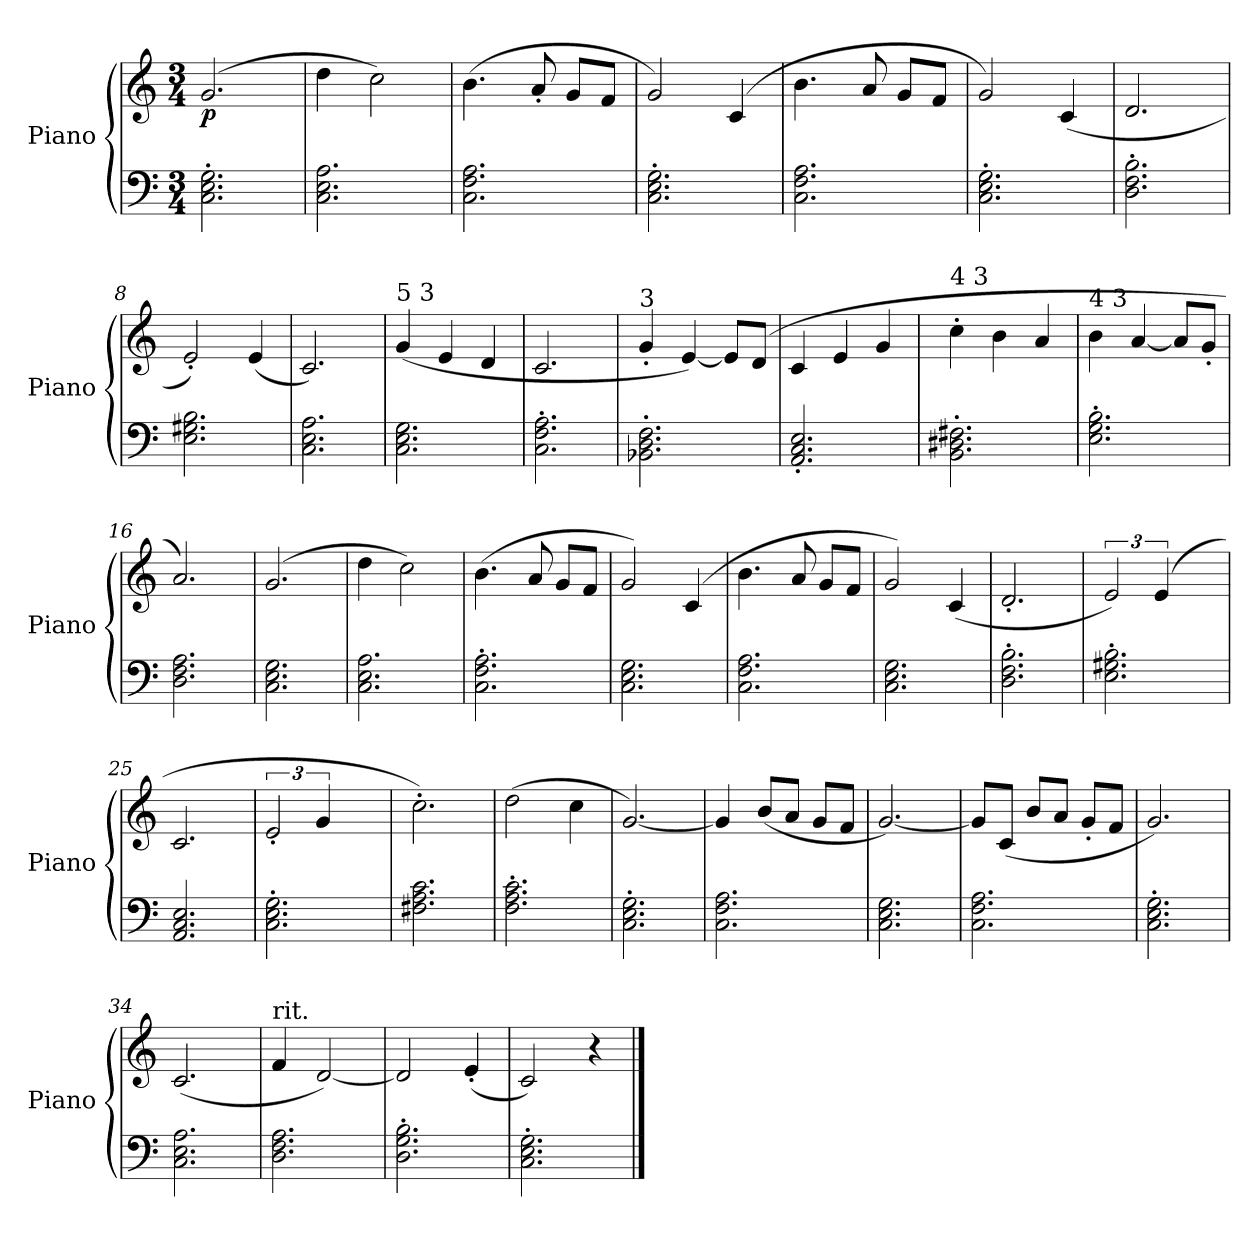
**kern	**kern	**dynam
*part1	*part1	*part1
*staff2	*staff1	*staff1/2
*I"Piano	*	*
*I'Piano	*	*
*clefF4	*clefG2	*
*M3/4	*M3/4	*
*MM113	*MM113	*
=1	=1	=1
!	!	!LO:DY:b
2.C\'< 2.E\'< 2.G\'<	(<2.g/	p
=2	=2	=2
2.C\ 2.E\ 2.A\	4dd\	.
.	2cc\)	.
=3	=3	=3
2.C\ 2.F\ 2.A\	(<4.b\	.
.	8a'>/	.
.	8g/L	.
.	8f/J	.
=4	=4	=4
2.C\'< 2.E\'< 2.G\'<	2g/)	.
.	(<4c/	.
=5	=5	=5
2.C\ 2.F\ 2.A\	4.b\	.
.	8a/	.
.	8g/L	.
.	8f/J	.
=6	=6	=6
2.C\'< 2.E\'< 2.G\'<	2g/)	.
.	(<4c/	.
!!LO:LB:g=z
=7	=7	=7
2.D\'< 2.F\'< 2.B\'<	2.d/	.
=8	=8	=8
2.E\ 2.G#X\ 2.B\	2e'>/)	.
.	(<4e/	.
=9	=9	=9
2.C\ 2.E\ 2.A\	2.c/)	.
=10	=10	=10
!	!LO:TX:a:t=5 3	!
2.C\ 2.E\ 2.G\	(<4g/	.
.	4e/	.
.	4d/	.
=11	=11	=11
2.C\'< 2.F\'< 2.A\'<	2.c/	.
=12	=12	=12
!	!LO:TX:a:t=3	!
2.BB-X\'< 2.D\'< 2.F\'<	4g'>/	.
.	[<4e/)	.
.	8e/L]	.
.	(<8d/J	.
=13	=13	=13
2.AA/'< 2.C/'< 2.E/'<	4c/	.
.	4e/	.
.	4g/	.
=14	=14	=14
!	!LO:TX:a:t=4 3	!
2.BB\'< 2.D#X\'< 2.F#X\'<	4cc'>\	.
.	4b\	.
.	4a/	.
=15	=15	=15
!	!LO:TX:a:t=4 3	!
2.E\'< 2.G\'< 2.B\'<	4b\	.
.	[<4a/	.
.	8a/L]	.
.	8g'>/J	.
=16	=16	=16
2.D\ 2.F\ 2.A\	2.a/)	.
!!LO:LB:g=z
=17	=17	=17
2.C\ 2.E\ 2.G\	(<2.g/	.
=18	=18	=18
2.C\ 2.E\ 2.A\	4dd\	.
.	2cc\)	.
=19	=19	=19
2.C\'< 2.F\'< 2.A\'<	(<4.b\	.
.	8a/	.
.	8g/L	.
.	8f/J	.
=20	=20	=20
2.C\ 2.E\ 2.G\	2g/)	.
.	(<4c/	.
=21	=21	=21
2.C\ 2.F\ 2.A\	4.b\	.
.	8a/	.
.	8g/L	.
.	8f/J	.
=22	=22	=22
2.C\ 2.E\ 2.G\	2g/)	.
.	(<4c/	.
!!LO:LB:g=z
=23	=23	=23
2.D\'< 2.F\'< 2.B\'<	2.d'>/	.
=24	=24	=24
2.E\'< 2.G#X\'< 2.B\'<	3e/)	.
.	(<6e/	.
.	4ryy	.
=25	=25	=25
2.AA/ 2.C/ 2.E/	2.c/	.
=26	=26	=26
2.C\'< 2.E\'< 2.G\'<	3e'>/	.
.	6g/	.
.	4ryy	.
=27	=27	=27
2.F#X\ 2.A\ 2.c\	2.cc'>\)	.
=28	=28	=28
2.F\'< 2.A\'< 2.c\'<	(<2dd\	.
.	4cc\	.
=29	=29	=29
2.C\'< 2.E\'< 2.G\'<	[<2.g/)	.
!!LO:LB:g=z
=30	=30	=30
2.C\ 2.F\ 2.A\	4g/]	.
.	(<8b/L	.
.	8a/J	.
.	8g/L	.
.	8f/J	.
=31	=31	=31
2.C\ 2.E\ 2.G\	[<2.g/)	.
=32	=32	=32
2.C\ 2.F\ 2.A\	8g/L]	.
.	(<8c/J	.
.	8b/L	.
.	8a/J	.
.	8g'>/L	.
.	8f/J	.
=33	=33	=33
2.C\'< 2.E\'< 2.G\'<	2.g/)	.
=34	=34	=34
2.C\ 2.E\ 2.A\	(<2.c/	.
=35	=35	=35
!	!LO:TX:a:t=rit.	!
2.D\ 2.F\ 2.A\	4f/	.
.	[<2d/)	.
=36	=36	=36
2.D\'< 2.G\'< 2.B\'<	2d/]	.
.	(<4e'>/	.
=37	=37	=37
2.C\'< 2.E\'< 2.G\'<	2c/)	.
.	4r	.
==	==	==
*-	*-	*-
